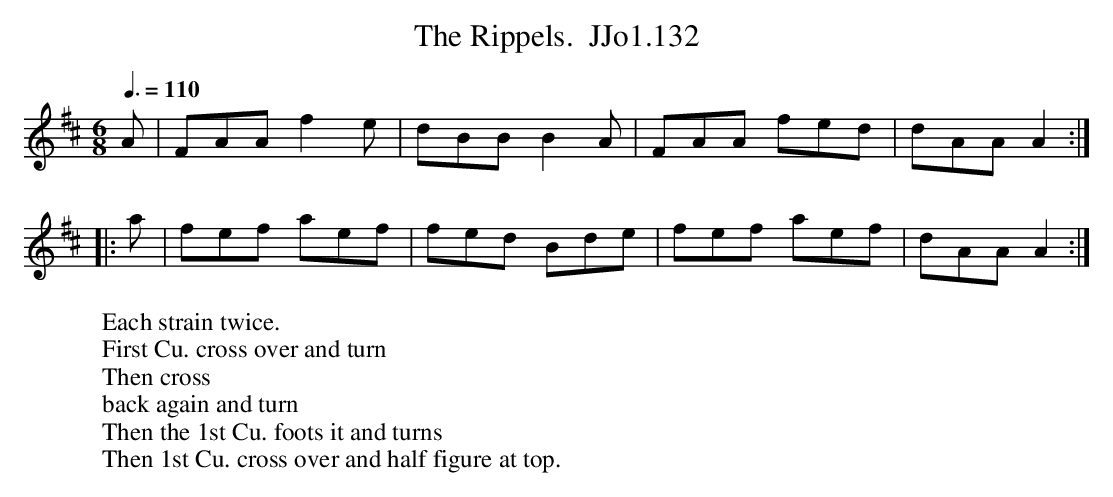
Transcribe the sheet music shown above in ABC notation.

X:1
T:Rippels.  JJo1.132, The
M:6/8
L:1/8
Q:3/8=110
K:D
A | FAA f2e | dBB B2A | FAA fed | dAA A2 :|
|: a |fef aef | fed Bde | fef aef | dAA A2 :|
W:Each strain twice.
W:First Cu. cross over and turn
W:Then cross
W:back again and turn
W:Then the 1st Cu. foots it and turns
W:Then 1st Cu. cross over and half figure at top.
